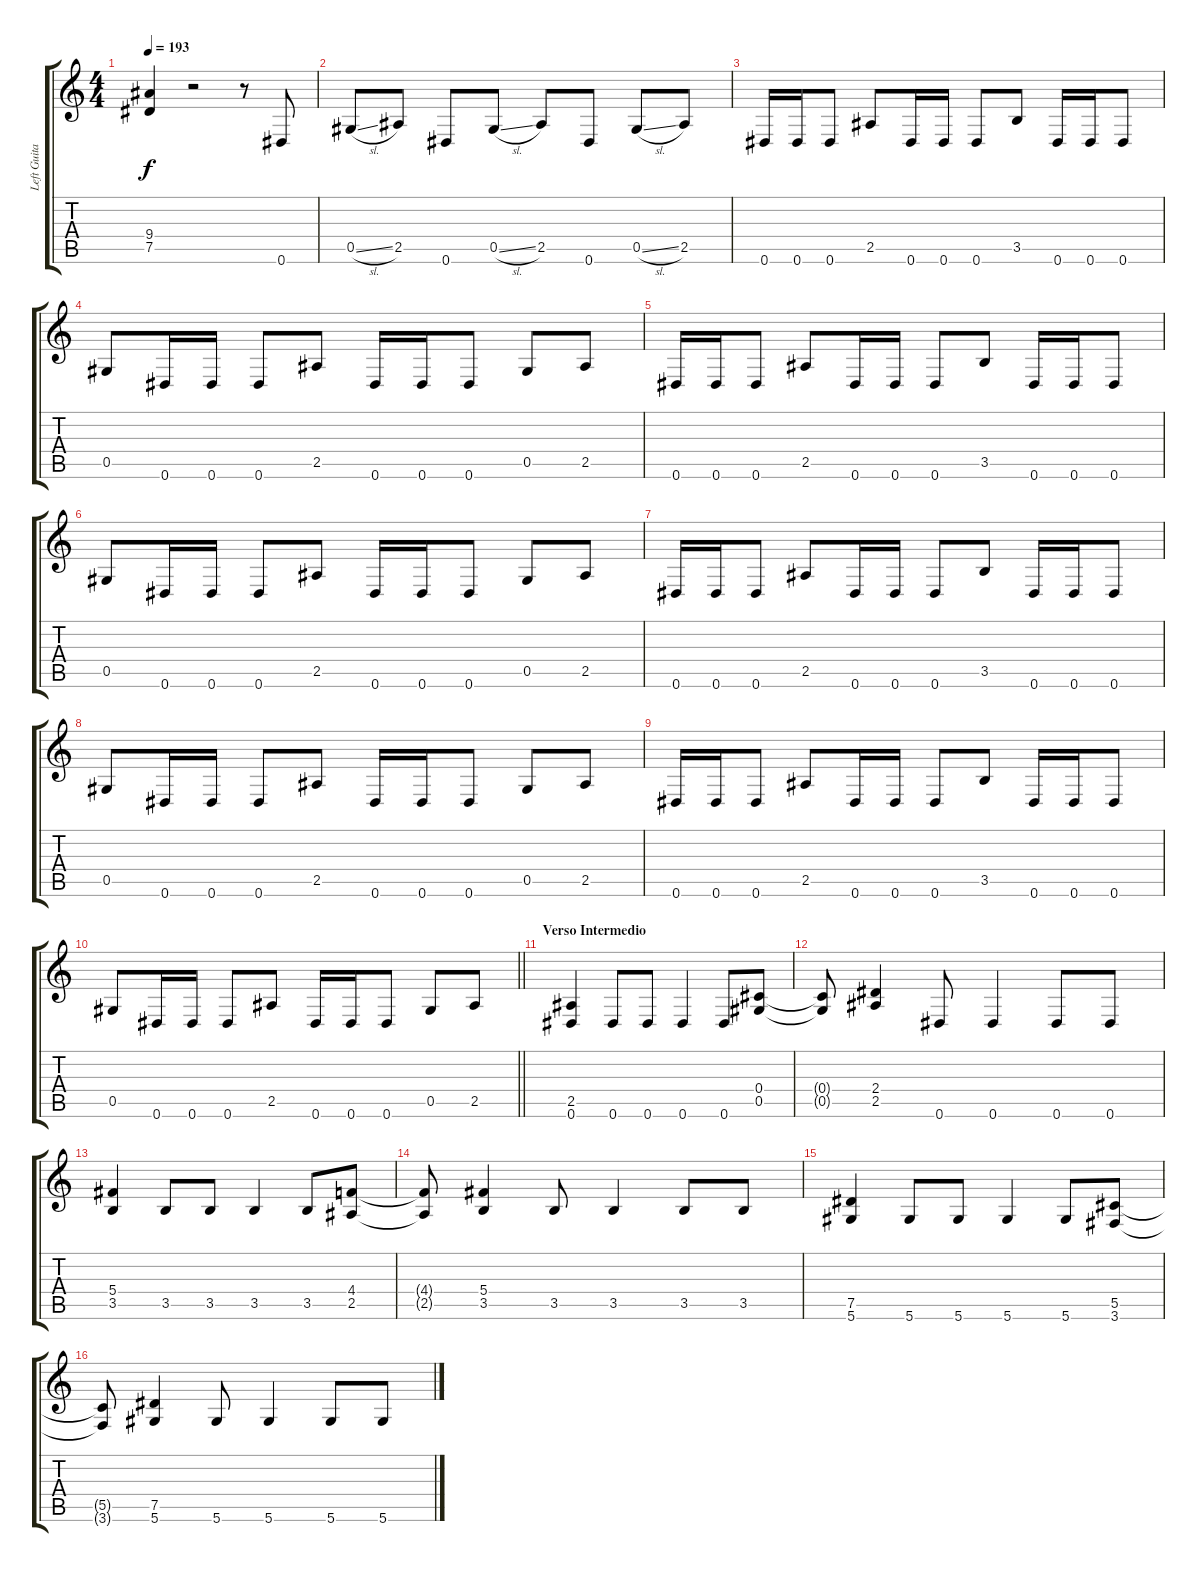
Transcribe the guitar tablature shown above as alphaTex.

\track ("Left Guitar" "Left Guita") {instrument distortionguitar}
\staff {score tabs}
\tuning (Eb4 Bb3 Gb3 Db3 Ab2 Eb2) {hide}
\ts (4 4)
\tempo 193
\clef g2
\ks c
(9.4 7.5).4{dy f} r.2 r.8 0.6.8 |
0.5{sl}.8 2.5.8 0.6.8 0.5{sl}.8 2.5.8 0.6.8 0.5{sl}.8 2.5.8 |
0.6.16 0.6.16 0.6.8 2.5.8 0.6.16 0.6.16 0.6.8 3.5.8 0.6.16 0.6.16 0.6.8 |
0.5.8 0.6.16 0.6.16 0.6.8 2.5.8 0.6.16 0.6.16 0.6.8 0.5.8 2.5.8 |
0.6.16 0.6.16 0.6.8 2.5.8 0.6.16 0.6.16 0.6.8 3.5.8 0.6.16 0.6.16 0.6.8 |
0.5.8 0.6.16 0.6.16 0.6.8 2.5.8 0.6.16 0.6.16 0.6.8 0.5.8 2.5.8 |
0.6.16 0.6.16 0.6.8 2.5.8 0.6.16 0.6.16 0.6.8 3.5.8 0.6.16 0.6.16 0.6.8 |
0.5.8 0.6.16 0.6.16 0.6.8 2.5.8 0.6.16 0.6.16 0.6.8 0.5.8 2.5.8 |
0.6.16 0.6.16 0.6.8 2.5.8 0.6.16 0.6.16 0.6.8 3.5.8 0.6.16 0.6.16 0.6.8 |
\barLineRight lightlight
0.5.8 0.6.16 0.6.16 0.6.8 2.5.8 0.6.16 0.6.16 0.6.8 0.5.8 2.5.8 |
\section ("" "Verso Intermedio")
(2.5 0.6).4 0.6.8 0.6.8 0.6.4 0.6.8 (0.4 0.5).8 |
(0.4{t} 0.5{t}).8 (2.4 2.5).4 0.6.8 0.6.4 0.6.8 0.6.8 |
(5.4 3.5).4 3.5.8 3.5.8 3.5.4 3.5.8 (4.4 2.5).8 |
(4.4{t} 2.5{t}).8 (5.4 3.5).4 3.5.8 3.5.4 3.5.8 3.5.8 |
(7.5 5.6).4 5.6.8 5.6.8 5.6.4 5.6.8 (5.5 3.6).8 |
(5.5{t} 3.6{t}).8 (7.5 5.6).4 5.6.8 5.6.4 5.6.8 5.6.8
